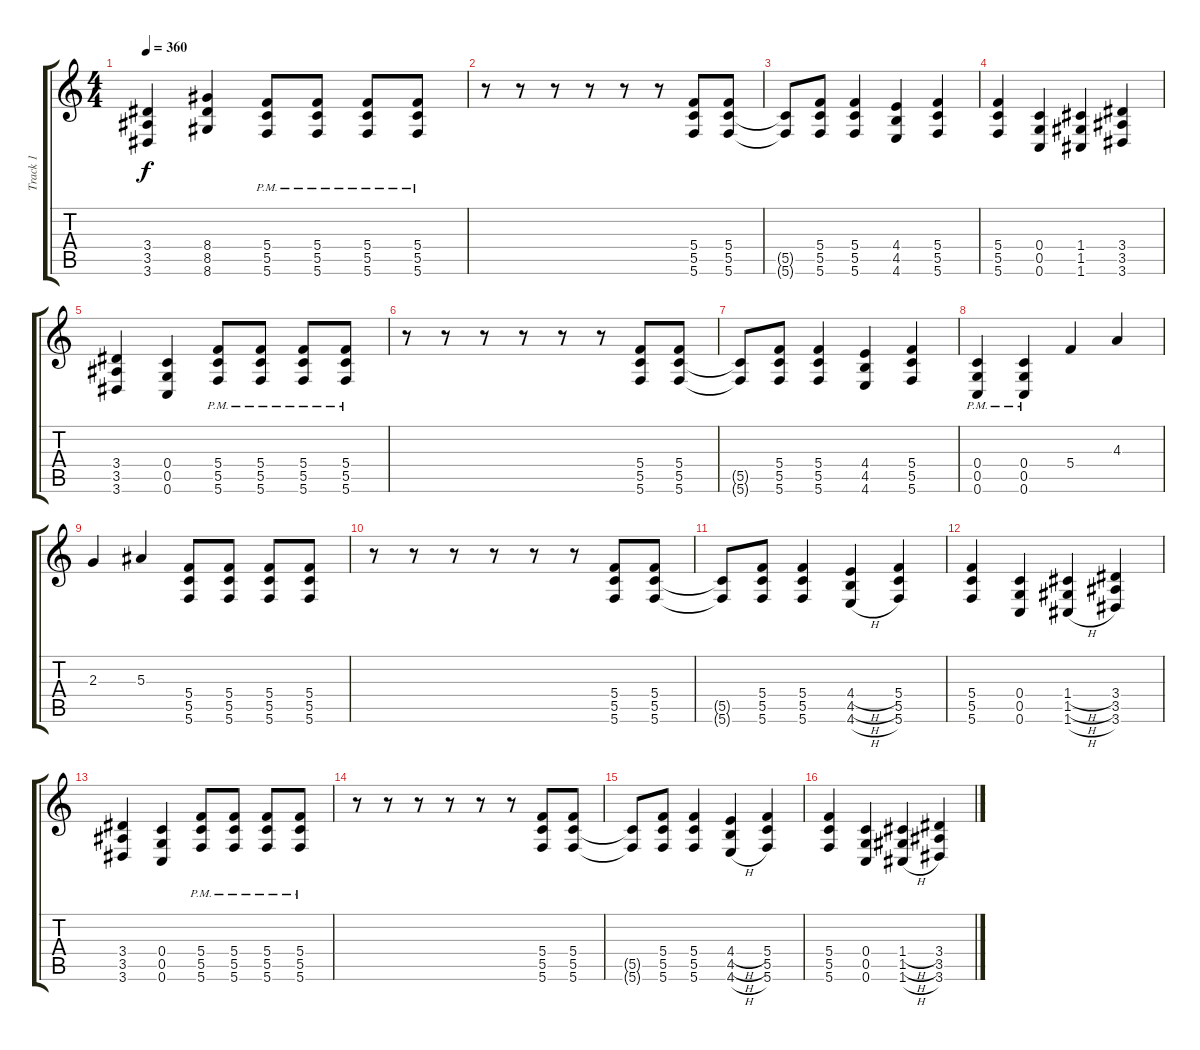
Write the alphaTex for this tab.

\track ("Track 1" "Track 1") {instrument overdrivenguitar}
\staff {score tabs}
\tuning (D4 A3 F3 C3 G2 C2) {hide}
\ts (4 4)
\tempo 360
\clef g2
\ks c
(3.4 3.5 3.6).4{dy f} (8.4 8.5 8.6).4 (5.4{pm} 5.5{pm} 5.6{pm}).8 (5.4{pm} 5.5{pm} 5.6{pm}).8 (5.4{pm} 5.5{pm} 5.6{pm}).8 (5.4{pm} 5.5{pm} 5.6{pm}).8 |
r.8 r.8 r.8 r.8 r.8 r.8 (5.4 5.5 5.6).8 (5.4 5.5 5.6).8 |
(5.5{t} 5.6{t}).8 (5.4 5.5 5.6).8 (5.4 5.5 5.6).4 (4.4 4.5 4.6).4 (5.4 5.5 5.6).4 |
(5.4 5.5 5.6).4 (0.4 0.5 0.6).4 (1.4 1.5 1.6).4 (3.4 3.5 3.6).4 |
(3.4 3.5 3.6).4 (0.4 0.5 0.6).4 (5.4{pm} 5.5{pm} 5.6{pm}).8 (5.4{pm} 5.5{pm} 5.6{pm}).8 (5.4{pm} 5.5{pm} 5.6{pm}).8 (5.4{pm} 5.5{pm} 5.6{pm}).8 |
r.8 r.8 r.8 r.8 r.8 r.8 (5.4 5.5 5.6).8 (5.4 5.5 5.6).8 |
(5.5{t} 5.6{t}).8 (5.4 5.5 5.6).8 (5.4 5.5 5.6).4 (4.4 4.5 4.6).4 (5.4 5.5 5.6).4 |
(0.4{pm} 0.5{pm} 0.6{pm}).4 (0.4{pm} 0.5{pm} 0.6{pm}).4 5.4.4 4.3.4 |
2.3.4 5.3.4 (5.4 5.5 5.6).8 (5.4 5.5 5.6).8 (5.4 5.5 5.6).8 (5.4 5.5 5.6).8 |
r.8 r.8 r.8 r.8 r.8 r.8 (5.4 5.5 5.6).8 (5.4 5.5 5.6).8 |
(5.5{t} 5.6{t}).8 (5.4 5.5 5.6).8 (5.4 5.5 5.6).4 (4.4{h} 4.5{h} 4.6{h}).4 (5.4 5.5 5.6).4 |
(5.4 5.5 5.6).4 (0.4 0.5 0.6).4 (1.4{h} 1.5{h} 1.6{h}).4 (3.4 3.5 3.6).4 |
(3.4 3.5 3.6).4 (0.4 0.5 0.6).4 (5.4{pm} 5.5{pm} 5.6{pm}).8 (5.4{pm} 5.5{pm} 5.6{pm}).8 (5.4{pm} 5.5{pm} 5.6{pm}).8 (5.4{pm} 5.5{pm} 5.6{pm}).8 |
r.8 r.8 r.8 r.8 r.8 r.8 (5.4 5.5 5.6).8 (5.4 5.5 5.6).8 |
(5.5{t} 5.6{t}).8 (5.4 5.5 5.6).8 (5.4 5.5 5.6).4 (4.4{h} 4.5{h} 4.6{h}).4 (5.4 5.5 5.6).4 |
(5.4 5.5 5.6).4 (0.4 0.5 0.6).4 (1.4{h} 1.5{h} 1.6{h}).4 (3.4 3.5 3.6).4
